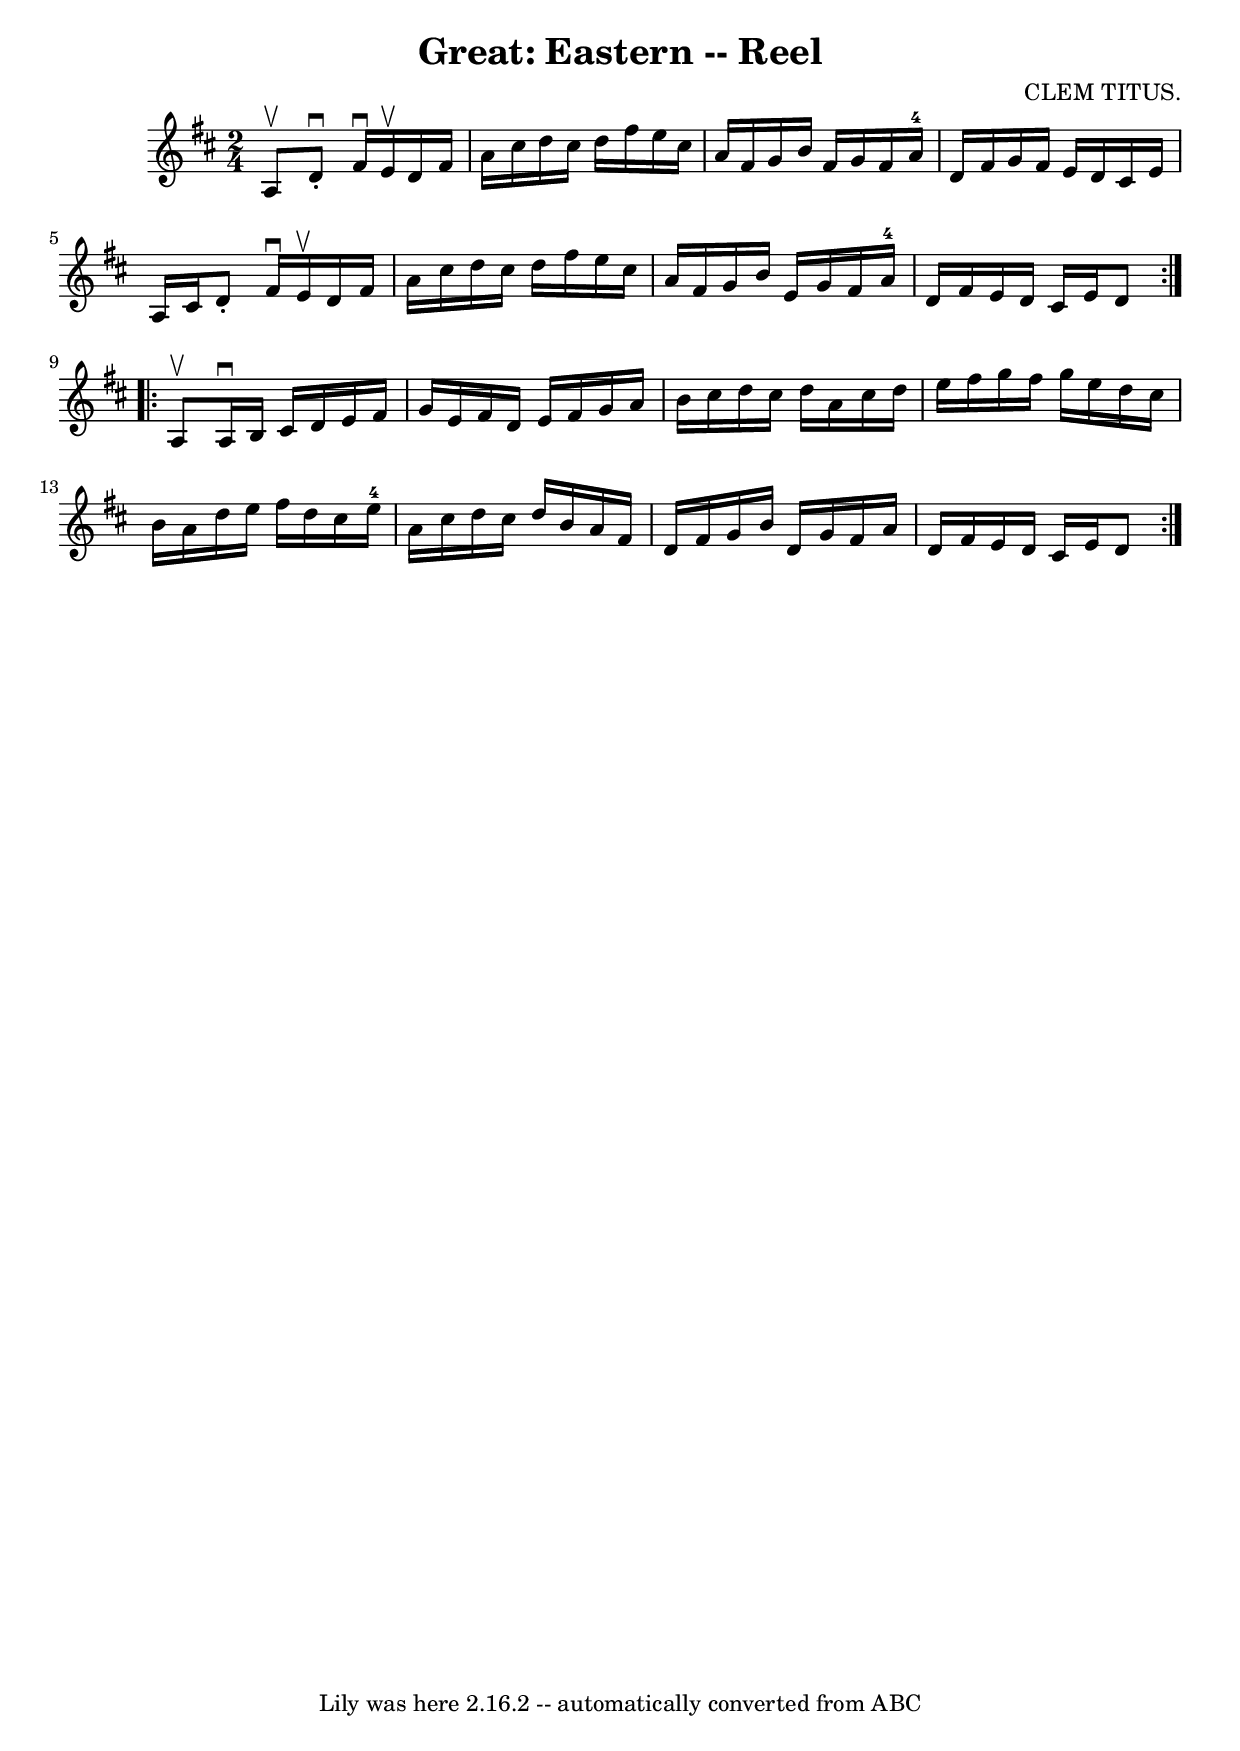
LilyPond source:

\version "2.16.2"
\include "Mammoth.ily"
\header {
  %% book = "Ryan's Mammoth Collection"
 composer = "CLEM TITUS."
 crossRefNumber = "1"
 footnotes = "\\\\348"
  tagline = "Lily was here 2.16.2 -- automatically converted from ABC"
  title = "Great: Eastern -- Reel"

}
voicedefault =  {



  \repeat volta 2 {

    \time 2/4 
    \key d \major a8^\upbow  |
 d'8^\downbow-. fs'16^\downbow e'16^\upbow d'16 fs'16 a'16 cs''16    |
 d''16 cs''16 d''16 fs''16 e''16 cs''16 a'16 fs'16      |
 g'16 b'16 fs'16 g'16 fs'16 a'16-4 d'16 fs'16     |
 g'16 fs'16 e'16 d'16 cs'16 e'16 a16 cs'16     |
 d'8-. fs'16^\downbow e'16^\upbow d'16 fs'16 a'16 cs''16     |
 d''16 cs''16 d''16 fs''16 e''16 cs''16 a'16 fs'16     |
 g'16 b'16 e'16 g'16 fs'16 a'16-4 d'16 fs'16     |
 e'16 d'16 cs'16    
 e'16 d'8    
  }     
  \repeat volta 2 { a8^\upbow  |
 a16^\downbow b16 cs'16 d'16 e'16 fs'16 g'16 e'16     |
 fs'16 d'16 e'16 fs'16 g'16 a'16 b'16 cs''16     |
 d''16 cs''16 d''16 a'16 cs''16 d''16 e''16 fs''16     |
 g''16 fs''16 g''16 e''16 d''16 cs''16 b'16 a'16      |
 d''16 e''16 fs''16 d''16 cs''16 e''16-4 a'16 cs''16     |
 d''16 cs''16 d''16 b'16 a'16 fs'16 d'16 fs'16     |
 g'16 b'16 d'16 g'16 fs'16 a'16 d'16 fs'16     |
 e'16 d'16 cs'16 e'16 d'8    
  }   

}

\score{
  <<

    \context Staff="default"
    {
      \voicedefault 
      
    }

  >>
  \layout {
    
  }
  \midi {
  }

}
